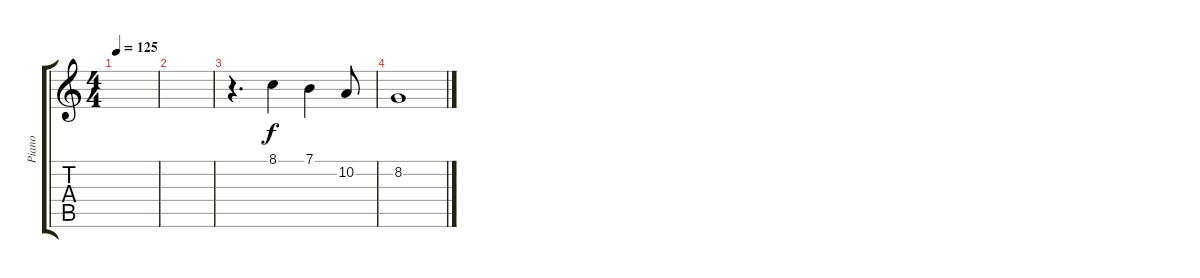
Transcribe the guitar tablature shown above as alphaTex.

\track ("Piano" "Piano") {instrument acousticgrandpiano}
\staff {score tabs}
\tuning (E4 B3 G3 D3 A2 E2) {hide}
\ts (4 4)
\tempo 125
\clef g2
\ks c
|
|
r.4{d} 8.1.4 7.1.4 10.2.8 |
8.2.1
